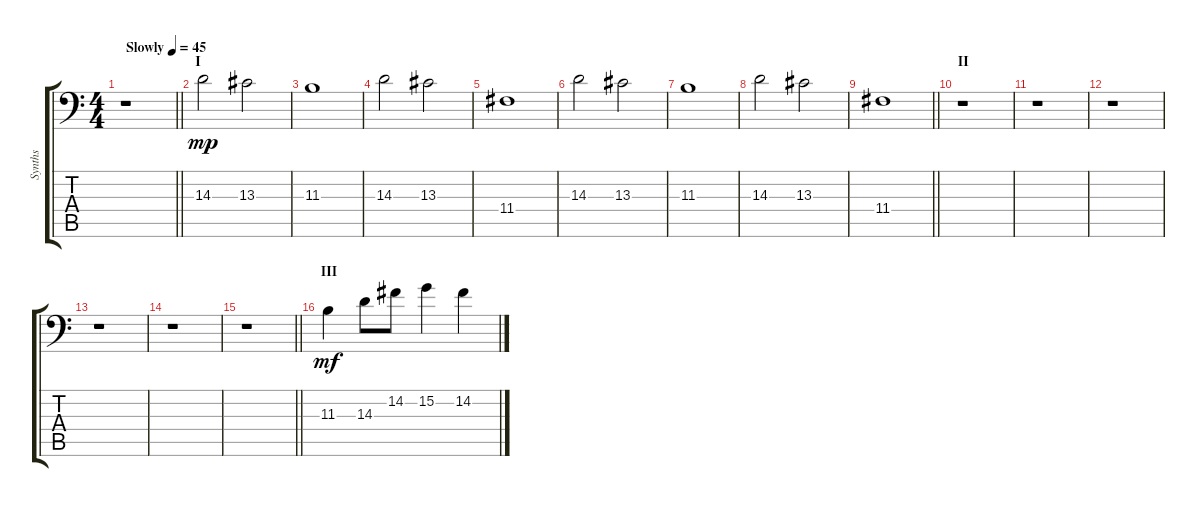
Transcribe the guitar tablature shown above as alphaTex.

\track ("Synths" "Synths") {instrument churchorgan}
\staff {score tabs}
\tuning (A3 E3 C3 G2 D2 A1) {hide}
\ts (4 4)
\tempo (45 "Slowly")
\clef f4
\barLineRight lightlight
\ks c
r.1{dy mp instrument churchorgan} |
\section ("" "I")
14.3.2 13.3.2 |
11.3.1 |
14.3.2 13.3.2 |
11.4.1 |
14.3.2 13.3.2 |
11.3.1 |
14.3.2 13.3.2 |
\barLineRight lightlight
11.4.1 |
\section ("" "II")
r.1 |
r.1 |
r.1 |
r.1 |
r.1 |
\barLineRight lightlight
r.1 |
\section ("" "III")
11.3.4{dy mf} 14.3.8 14.2.8 15.2.4 14.2.4
